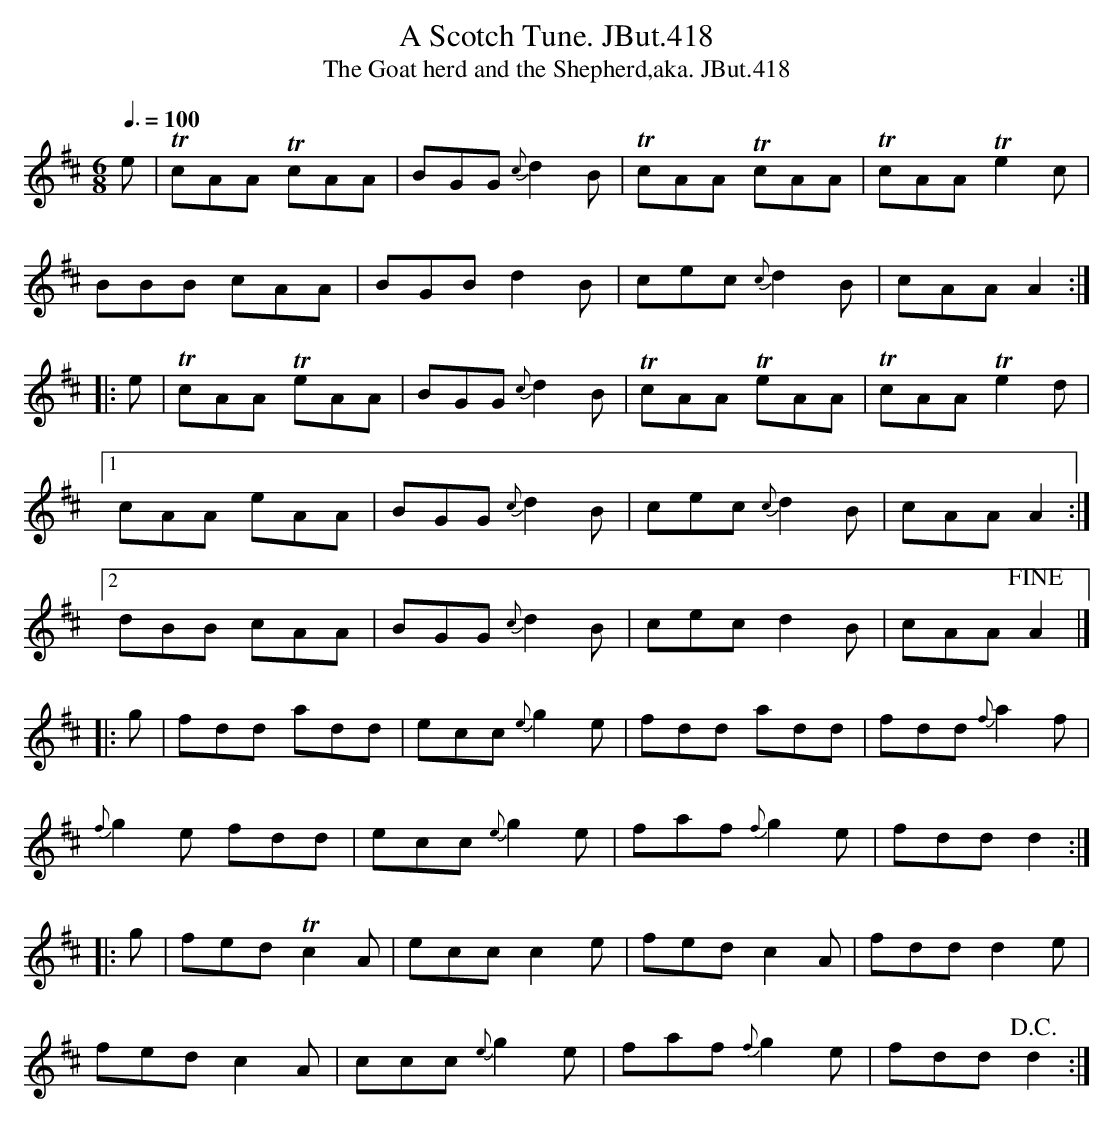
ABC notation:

X:1
T:Scotch Tune. JBut.418, A
T:Goat herd and the Shepherd,aka. JBut.418, The
M:6/8
L:1/8
Q:3/8=100
K:D
e|!trill!cAA !trill!cAA|BGG {c}d2B|!trill!cAA !trill!cAA|!trill!cAA !trill!e2c|
BBB cAA|BGB d2B|cec {c}d2B|cAA A2:|
|:e|!trill!cAA !trill!eAA|BGG {c}d2B|!trill!cAA !trill!eAA|!trill!cAA !trill!e2d|
[1 cAA eAA|BGG {c}d2B|cec {c}d2B|cAA A2:|
[2 dBB cAA|BGG {c}d2B|cec d2B|cAA !fine!A2|]
|:g|fdd A'dd|ecc {e}g2e|fdd A'dd|fdd {f}A'2f|
{f}g2e fdd|ecc {e}g2e|fA'f {f}g2e|fdd d2:|
|:g|fed !trill!c2A|ecc c2e|fed c2A|fdd d2e|
fed c2A|ccc {e}g2e|fA'f {f}g2e|fdd !D.C.!d2:|
